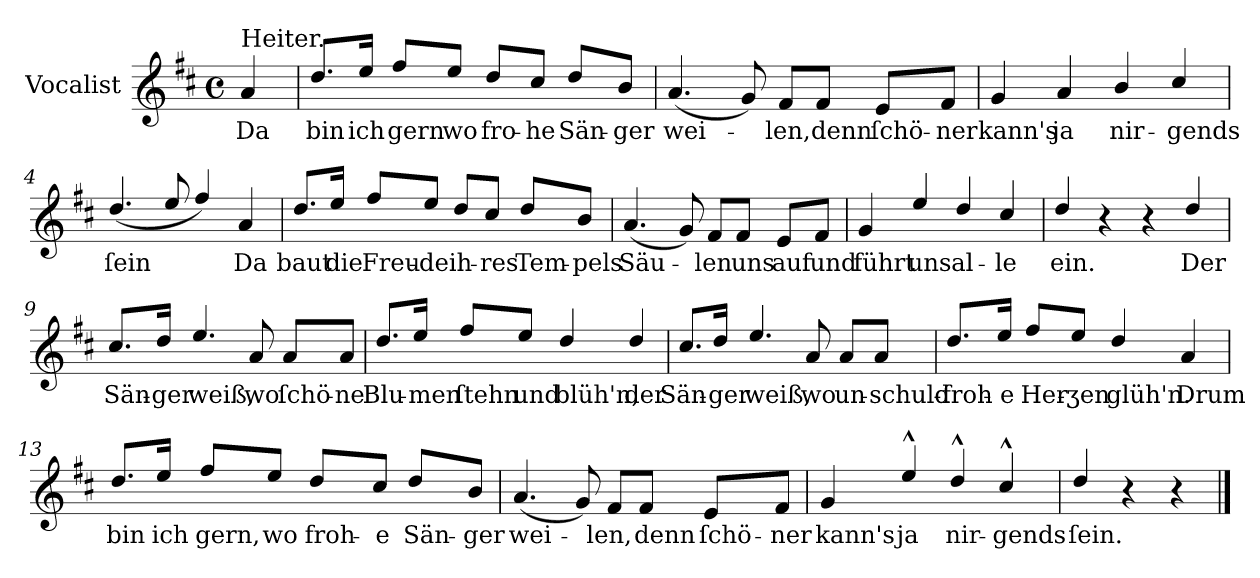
**kern	**text
*part1	*part1
*staff1	*staff1
*I"Vocalist	*
*k[f#c#]	*
*D:	*
*M4/4	*
*met(c)	*
=	=
!LO:TX:a:t=Heiter.	!
4a	Da
=1	=1
8.dd/L	bin
16ee/Jk	ich
8ff#/L	gern
8ee/J	wo
8dd/L	fro-
8cc#/J	-he
8dd/L	Sän-
8b/J	-ger
=2	=2
(4.a	wei-
8g)	.
8f#L	-len,
8f#J	denn
8eL	ſchö-
8f#J	-ner
=3	=3
4g	kann's
4a	ja
4b/	nir-
4cc#/	-gends
=4	=4
(4.dd/	ſein
8ee/	.
4ff#/)	.
4a	Da
=5	=5
8.dd/L	baut
16ee/Jk	die
8ff#/L	Freu-
8ee/J	-de
8dd/L	ih-
8cc#/J	-res
8dd/L	Tem-
8b/J	-pels
=6	=6
(4.a	Säu-
8g)	.
8f#L	-len
8f#J	uns
8eL	auf
8f#J	und
=7	=7
4g	führt
4ee/	uns
4dd/	al-
4cc#/	-le
=8	=8
4dd/	ein.
4r	.
4r	.
4dd/	Der
=9	=9
8.cc#/L	Sän-
16dd/Jk	-ger
4.ee/	weiß,
8a	wo
8aL	ſchö-
8aJ	-ne
=10	=10
8.dd/L	Blu-
16ee/Jk	-men
8ff#/L	ſtehn
8ee/J	und
4dd/	blüh'n,
4dd/	der
=11	=11
8.cc#/L	Sän-
16dd/Jk	-ger
4.ee/	weiß,
8a	wo
8aL	un-
8aJ	-schuld-
=12	=12
8.dd/L	-froh-
16ee/Jk	-e
8ff#/L	Her-
8ee/J	-ʒen
4dd/	glüh'n.
4a	Drum
=13	=13
8.dd/L	bin
16ee/Jk	ich
8ff#/L	gern,
8ee/J	wo
8dd/L	froh-
8cc#/J	-e
8dd/L	Sän-
8b/J	-ger
=14	=14
(4.a	wei-
8g)	.
8f#L	-len,
8f#J	denn
8eL	ſchö-
8f#J	-ner
=15	=15
4g	kann's
4ee^^/	ja
4dd^^/	nir-
4cc#^^/	-gends
=16	=16
4dd/	ſein.
4r	.
4r	.
==	==
*-	*-
